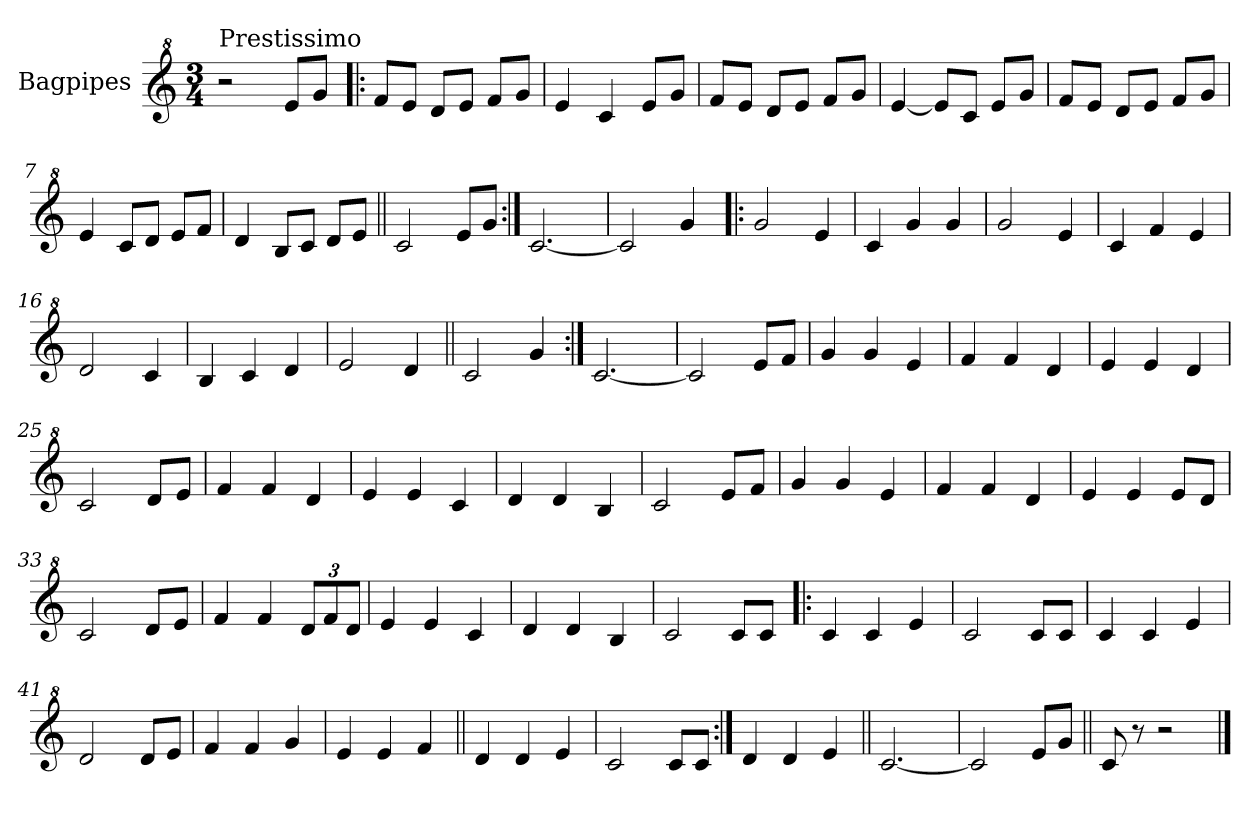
**kern
*part1
*staff1
*I"Bagpipes
*I'Bag
*clefG^2
*k[]
*C:
*M3/4
=1
!LO:TX:a:t=Prestissimo
2r
8ee/L
8gg/J
=2!|:
8ff/L
8ee/J
8dd/L
8ee/J
8ff/L
8gg/J
=3
4ee/
4cc/
8ee/L
8gg/J
=4
8ff/L
8ee/J
8dd/L
8ee/J
8ff/L
8gg/J
=5
[4ee/
8ee/L]
8cc/J
8ee/L
8gg/J
=6
8ff/L
8ee/J
8dd/L
8ee/J
8ff/L
8gg/J
=7
4ee/
8cc/L
8dd/J
8ee/L
8ff/J
=8
4dd/
8b/L
8cc/J
8dd/L
8ee/J
!!LO:LB:g=z
=9||
2cc/
8ee/L
8gg/J
=10:|!
[2.cc/
=11
2cc/]
4gg/
=12!|:
2gg/
4ee/
=13
4cc/
4gg/
4gg/
=14
2gg/
4ee/
=15
4cc/
4ff/
4ee/
=16
2dd/
4cc/
=17
4b/
4cc/
4dd/
=18
2ee/
4dd/
=19||
2cc/
4gg/
=20:|!
[2.cc/
=21
2cc/]
8ee/L
8ff/J
=22
4gg/
4gg/
4ee/
!!LO:LB:g=z
=23
4ff/
4ff/
4dd/
=24
4ee/
4ee/
4dd/
=25
2cc/
8dd/L
8ee/J
=26
4ff/
4ff/
4dd/
=27
4ee/
4ee/
4cc/
=28
4dd/
4dd/
4b/
=29
2cc/
8ee/L
8ff/J
=30
4gg/
4gg/
4ee/
=31
4ff/
4ff/
4dd/
=32
4ee/
4ee/
8ee/L
8dd/J
=33
2cc/
8dd/L
8ee/J
=34
4ff/
4ff/
*Xbrackettup
12dd/L
12ff/
12dd/J
!!LO:LB:g=z
=35
4ee/
4ee/
4cc/
=36
4dd/
4dd/
4b/
=37
2cc/
8cc/L
8cc/J
=38!|:
4cc/
4cc/
4ee/
=39
2cc/
8cc/L
8cc/J
=40
4cc/
4cc/
4ee/
=41
2dd/
8dd/L
8ee/J
=42
4ff/
4ff/
4gg/
=43
4ee/
4ee/
4ff/
=44||
4dd/
4dd/
4ee/
=45
2cc/
8cc/L
8cc/J
=46:|!
4dd/
4dd/
4ee/
=47||
[2.cc/
!!LO:LB:g=z
=48
2cc/]
8ee/L
8gg/J
=49||
8cc/
8r
2r
==
*-
